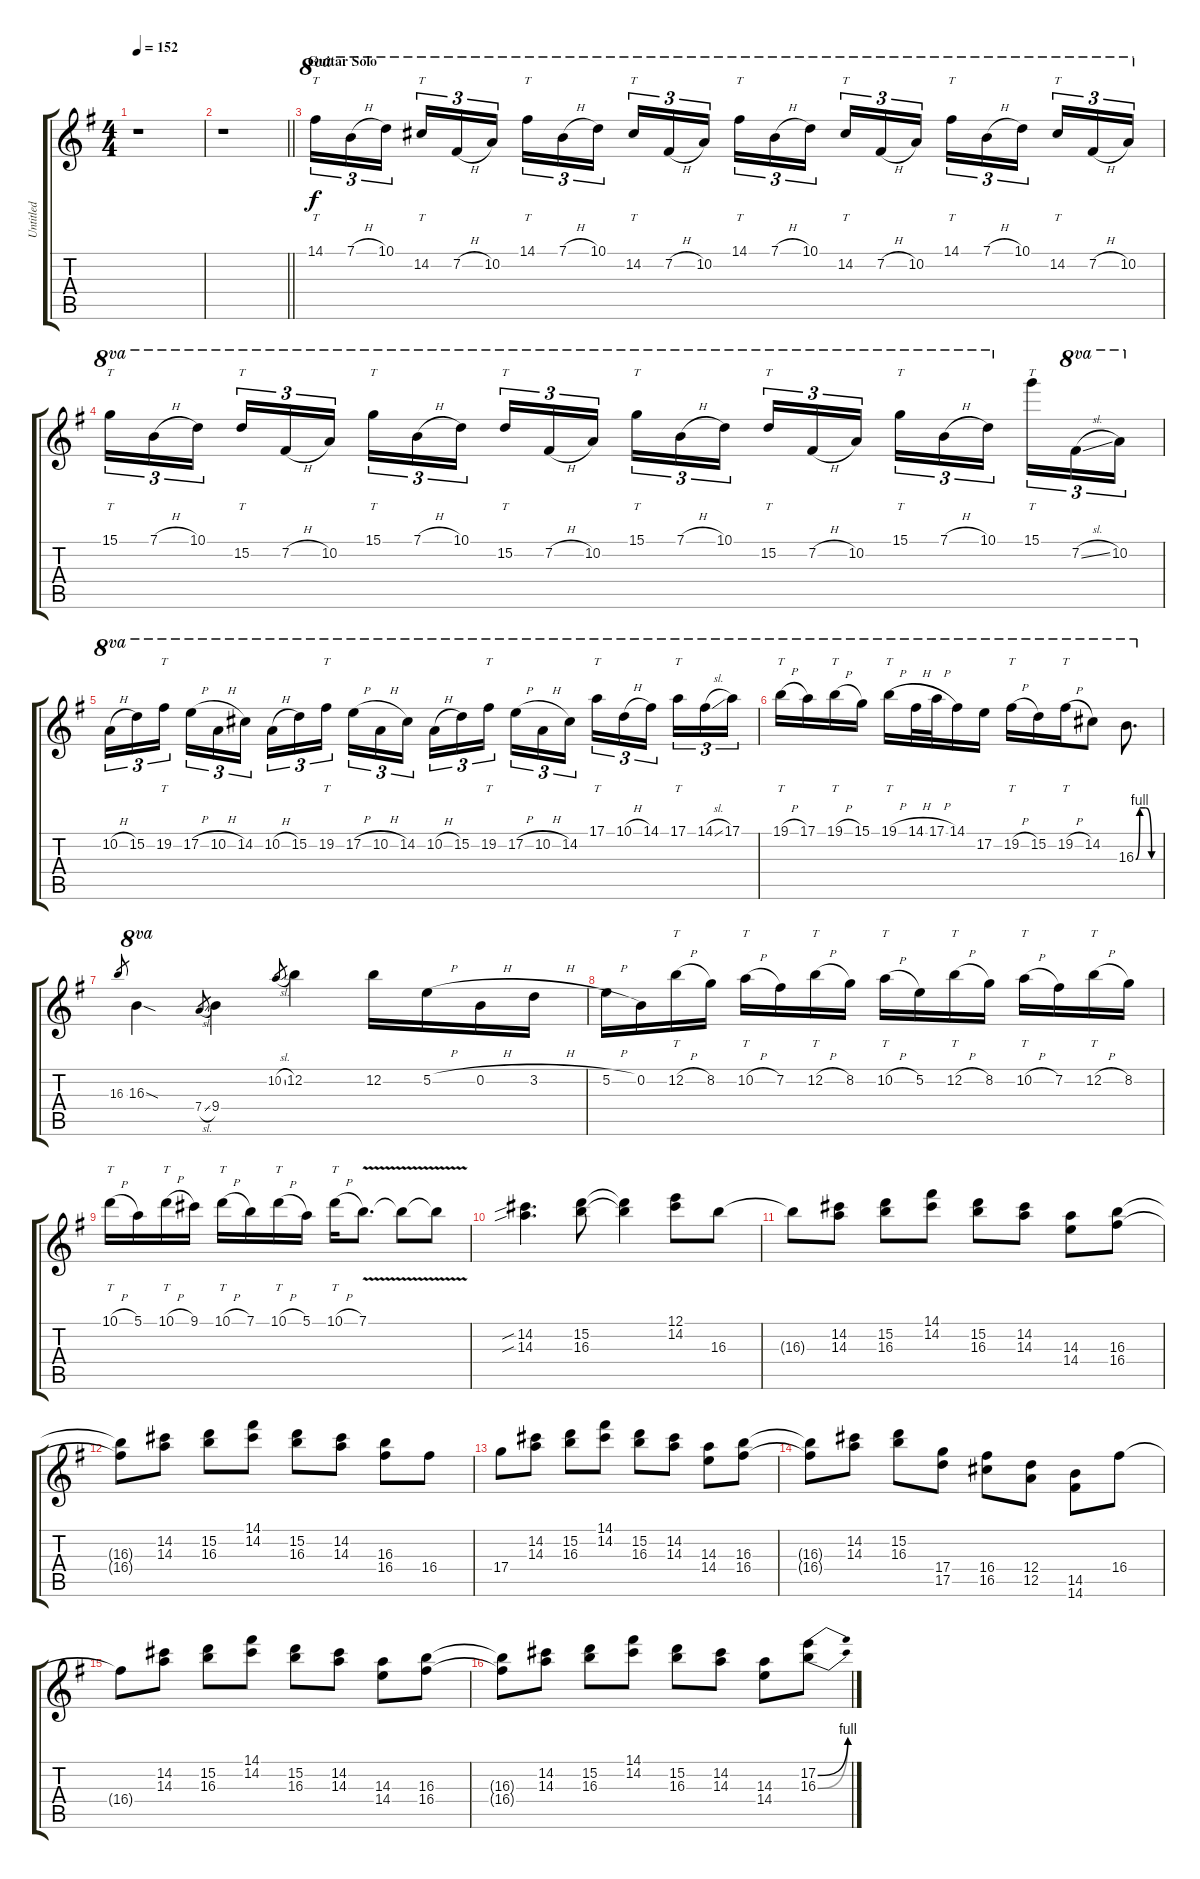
\track ("Untitled" "Untitled") {instrument distortionguitar}
\staff {score tabs}
\tuning (E4 B3 G3 D3 A2 E2) {hide}
\ts (4 4)
\tempo 152
\clef g2
\ks g
r.1{dy f} |
\barLineRight lightlight
r.1 |
\section ("" "Guitar Solo")
14.1.16{tt tu (3 2) ot 8va} 7.1{h}.16{tu (3 2) ot 8va} 10.1.16{tu (3 2) ot 8va beam splitsecondary} 14.2.16{tt tu (3 2) ot 8va} 7.2{h}.16{tu (3 2) ot 8va} 10.2.16{tu (3 2) ot 8va} 14.1.16{tt tu (3 2) ot 8va} 7.1{h}.16{tu (3 2) ot 8va} 10.1.16{tu (3 2) ot 8va beam splitsecondary} 14.2.16{tt tu (3 2) ot 8va} 7.2{h}.16{tu (3 2) ot 8va} 10.2.16{tu (3 2) ot 8va} 14.1.16{tt tu (3 2) ot 8va} 7.1{h}.16{tu (3 2) ot 8va} 10.1.16{tu (3 2) ot 8va beam splitsecondary} 14.2.16{tt tu (3 2) ot 8va} 7.2{h}.16{tu (3 2) ot 8va} 10.2.16{tu (3 2) ot 8va} 14.1.16{tt tu (3 2) ot 8va} 7.1{h}.16{tu (3 2) ot 8va} 10.1.16{tu (3 2) ot 8va beam splitsecondary} 14.2.16{tt tu (3 2) ot 8va} 7.2{h}.16{tu (3 2) ot 8va} 10.2.16{tu (3 2) ot 8va} |
15.1.16{tt tu (3 2) ot 8va} 7.1{h}.16{tu (3 2) ot 8va} 10.1.16{tu (3 2) ot 8va beam splitsecondary} 15.2.16{tt tu (3 2) ot 8va} 7.2{h}.16{tu (3 2) ot 8va} 10.2.16{tu (3 2) ot 8va} 15.1.16{tt tu (3 2) ot 8va} 7.1{h}.16{tu (3 2) ot 8va} 10.1.16{tu (3 2) ot 8va beam splitsecondary} 15.2.16{tt tu (3 2) ot 8va} 7.2{h}.16{tu (3 2) ot 8va} 10.2.16{tu (3 2) ot 8va} 15.1.16{tt tu (3 2) ot 8va} 7.1{h}.16{tu (3 2) ot 8va} 10.1.16{tu (3 2) ot 8va beam splitsecondary} 15.2.16{tt tu (3 2) ot 8va} 7.2{h}.16{tu (3 2) ot 8va} 10.2.16{tu (3 2) ot 8va} 15.1.16{tt tu (3 2) ot 8va} 7.1{h}.16{tu (3 2) ot 8va} 10.1.16{tu (3 2) ot 8va beam splitsecondary} 15.1.16{tt tu (3 2)} 7.2{sl}.16{tu (3 2) ot 8va} 10.2.16{tu (3 2) ot 8va} |
10.2{h}.16{tu (3 2) ot 8va} 15.2.16{tu (3 2) ot 8va} 19.2.16{tt tu (3 2) ot 8va beam splitsecondary} 17.2{h}.16{tu (3 2) ot 8va} 10.2{h}.16{tu (3 2) ot 8va} 14.2.16{tu (3 2) ot 8va} 10.2{h}.16{tu (3 2) ot 8va} 15.2.16{tu (3 2) ot 8va} 19.2.16{tt tu (3 2) ot 8va beam splitsecondary} 17.2{h}.16{tu (3 2) ot 8va} 10.2{h}.16{tu (3 2) ot 8va} 14.2.16{tu (3 2) ot 8va} 10.2{h}.16{tu (3 2) ot 8va} 15.2.16{tu (3 2) ot 8va} 19.2.16{tt tu (3 2) ot 8va beam splitsecondary} 17.2{h}.16{tu (3 2) ot 8va} 10.2{h}.16{tu (3 2) ot 8va} 14.2.16{tu (3 2) ot 8va} 17.1.16{tt tu (3 2) ot 8va} 10.1{h}.16{tu (3 2) ot 8va} 14.1.16{tu (3 2) ot 8va beam splitsecondary} 17.1.16{tt tu (3 2) ot 8va} 14.1{sl}.16{tu (3 2) ot 8va} 17.1.16{tu (3 2) ot 8va} |
19.1{h}.16{tt ot 8va} 17.1.16{ot 8va} 19.1{h}.16{tt ot 8va} 15.1.16{ot 8va} 19.1{h}.16{tt ot 8va} 14.1{h}.32{ot 8va} 17.1{h}.32{ot 8va} 14.1.16{ot 8va} 17.2.16{ot 8va} 19.2{h}.16{tt ot 8va} 15.2.16{ot 8va} 19.2{h}.16{tt ot 8va} 14.2.8{ot 8va} 16.3{be (custom 0 0 10 4 25 4 40 0 60 0)}.8{d ot 8va} |
16.3.8{gr} 16.3{sod}.4{ot 8va} 7.4{sl}.8{gr} 9.4.4 10.2{sl}.8{gr} 12.2.4 12.2.16 5.2{h}.16 0.2{h}.16 3.2{h}.16 |
5.2{h}.16 0.2.16 12.2{h}.16{tt} 8.2.16 10.2{h}.16{tt} 7.2.16 12.2{h}.16{tt} 8.2.16 10.2{h}.16{tt} 5.2.16 12.2{h}.16{tt} 8.2.16 10.2{h}.16{tt} 7.2.16 12.2{h}.16{tt} 8.2.16 |
10.1{h}.16{tt} 5.1.16 10.1{h}.16{tt} 9.1.16 10.1{h}.16{tt} 7.1.16 10.1{h}.16{tt} 5.1.16 10.1{h}.16{tt} 7.1{v}.8{d} 7.1{v t}.8 7.1{v t}.8 |
(14.2{sib} 14.3{sib}).4{d} (15.2 16.3).8 (15.2{t} 16.3{t}).4 (12.1 14.2).8 16.3.8 |
16.3{t}.8 (14.2 14.3).8 (15.2 16.3).8 (14.1 14.2).8 (15.2 16.3).8 (14.2 14.3).8 (14.3 14.4).8 (16.3 16.4).8 |
(16.3{t} 16.4{t}).8 (14.2 14.3).8 (15.2 16.3).8 (14.1 14.2).8 (15.2 16.3).8 (14.2 14.3).8 (16.3 16.4).8 16.4.8 |
17.4.8 (14.2 14.3).8 (15.2 16.3).8 (14.1 14.2).8 (15.2 16.3).8 (14.2 14.3).8 (14.3 14.4).8 (16.3 16.4).8 |
(16.3{t} 16.4{t}).8 (14.2 14.3).8 (15.2 16.3).8 (17.4 17.5).8 (16.4 16.5).8 (12.4 12.5).8 (14.5 14.6).8 16.4.8 |
16.4{t}.8 (14.2 14.3).8 (15.2 16.3).8 (14.1 14.2).8 (15.2 16.3).8 (14.2 14.3).8 (14.3 14.4).8 (16.3 16.4).8 |
(16.3{t} 16.4{t}).8 (14.2 14.3).8 (15.2 16.3).8 (14.1 14.2).8 (15.2 16.3).8 (14.2 14.3).8 (14.3 14.4).8 (17.2{be (bend 0 0 60 4)} 16.3{be (bend 0 0 60 4)}).8
